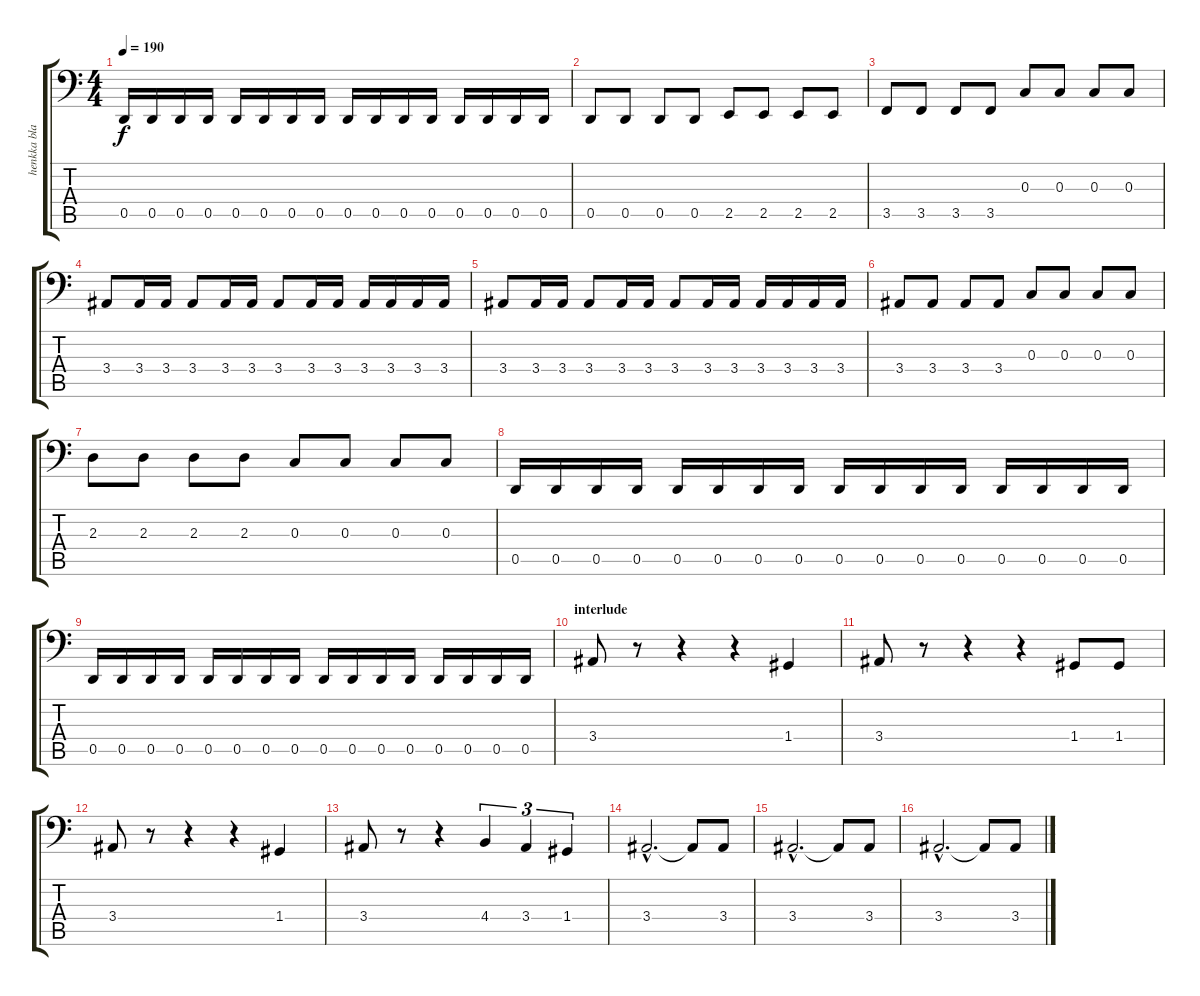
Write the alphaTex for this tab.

\track ("henkka blacksmith" "henkka bla") {instrument electricbasspick}
\staff {score tabs}
\tuning (A2 E2 C2 G1 D1 A0) {hide}
\ts (4 4)
\tempo 190
\clef f4
\ks c
0.5.16{dy f} 0.5.16 0.5.16 0.5.16 0.5.16 0.5.16 0.5.16 0.5.16 0.5.16 0.5.16 0.5.16 0.5.16 0.5.16 0.5.16 0.5.16 0.5.16 |
0.5.8 0.5.8 0.5.8 0.5.8 2.5.8 2.5.8 2.5.8 2.5.8 |
3.5.8 3.5.8 3.5.8 3.5.8 0.3.8 0.3.8 0.3.8 0.3.8 |
3.4.8 3.4.16 3.4.16 3.4.8 3.4.16 3.4.16 3.4.8 3.4.16 3.4.16 3.4.16 3.4.16 3.4.16 3.4.16 |
3.4.8 3.4.16 3.4.16 3.4.8 3.4.16 3.4.16 3.4.8 3.4.16 3.4.16 3.4.16 3.4.16 3.4.16 3.4.16 |
3.4.8 3.4.8 3.4.8 3.4.8 0.3.8 0.3.8 0.3.8 0.3.8 |
2.3.8 2.3.8 2.3.8 2.3.8 0.3.8 0.3.8 0.3.8 0.3.8 |
0.5.16 0.5.16 0.5.16 0.5.16 0.5.16 0.5.16 0.5.16 0.5.16 0.5.16 0.5.16 0.5.16 0.5.16 0.5.16 0.5.16 0.5.16 0.5.16 |
0.5.16 0.5.16 0.5.16 0.5.16 0.5.16 0.5.16 0.5.16 0.5.16 0.5.16 0.5.16 0.5.16 0.5.16 0.5.16 0.5.16 0.5.16 0.5.16 |
\section ("" "interlude")
3.4.8 r.8 r.4 r.4 1.4.4 |
3.4.8 r.8 r.4 r.4 1.4.8 1.4.8 |
3.4.8 r.8 r.4 r.4 1.4.4 |
3.4.8 r.8 r.4 4.4.4{tu (3 2)} 3.4.4{tu (3 2)} 1.4.4{tu (3 2)} |
3.4{hac}.2{d} 3.4{t}.8 3.4.8 |
3.4{hac}.2{d} 3.4{t}.8 3.4.8 |
3.4{hac}.2{d} 3.4{t}.8 3.4.8
